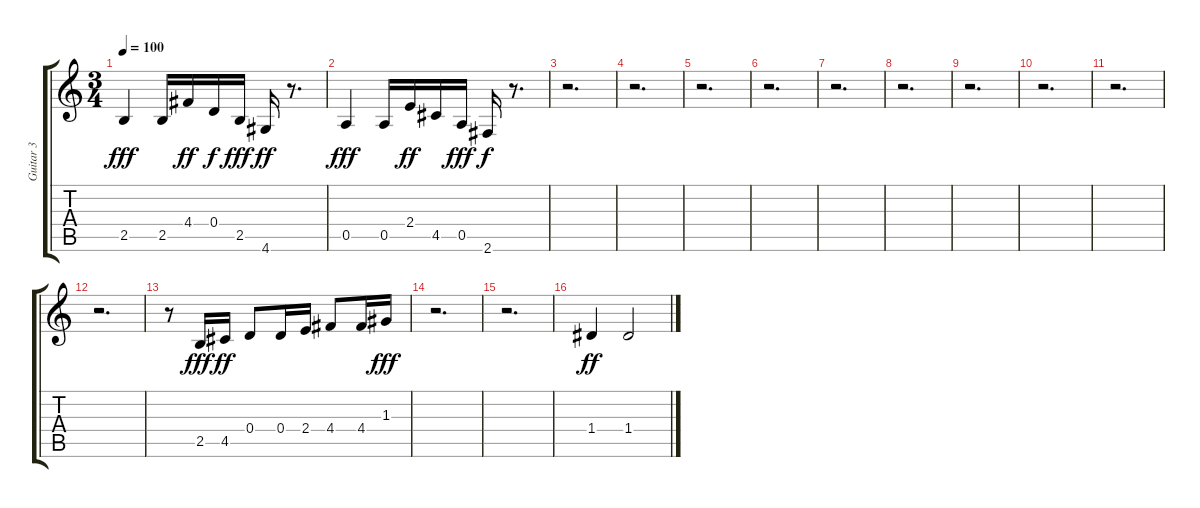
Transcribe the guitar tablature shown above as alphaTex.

\track ("Guitar 3" "Guitar 3") {instrument acousticguitarnylon}
\staff {score tabs}
\tuning (E4 B3 G3 D3 A2 E2) {hide}
\ts (3 4)
\tempo 100
\clef g2
\ks c
2.5.4{dy fff} 2.5.16 4.4.16{dy ff} 0.4.16{dy f} 2.5.16{dy fff} 4.6.16{dy ff} r.8{d} |
0.5.4{dy fff} 0.5.16 2.4.16{dy ff} 4.5.16 0.5.16{dy fff} 2.6.16{dy f} r.8{d} |
r.2{d} |
r.2{d} |
r.2{d} |
r.2{d} |
r.2{d} |
r.2{d} |
r.2{d} |
r.2{d} |
r.2{d} |
r.2{d} |
r.8 2.5.16{dy fff} 4.5.16{dy ff} 0.4.8 0.4.16 2.4.16 4.4.8 4.4.16 1.3.16{dy fff} |
r.2{d} |
r.2{d} |
1.4.4{dy ff} 1.4.2
